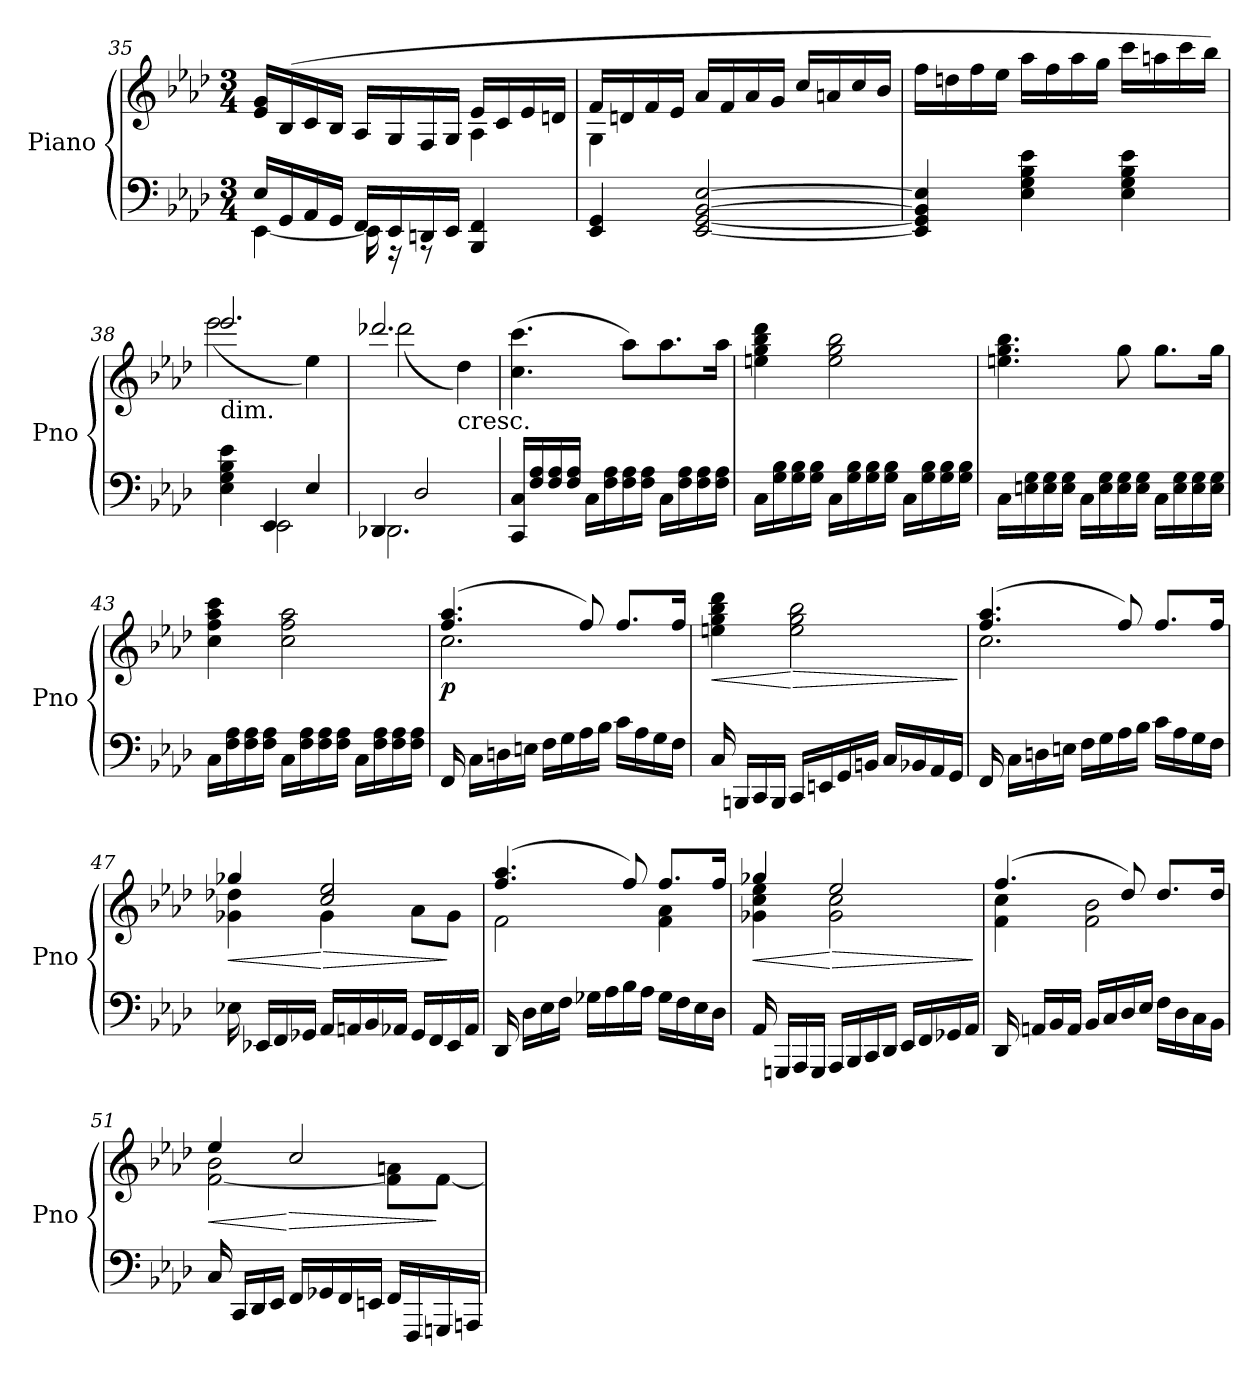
**kern	**kern	**dynam
*part1	*part1	*part1
*staff2	*staff1	*staff1/2
*I"Piano	*	*
*I'Pno	*	*
*clefF4	*clefG2	*
*k[b-e-a-d-]	*k[b-e-a-d-]	*
*A-:	*A-:	*
*M3/4	*M3/4	*
=35	=35	=35
*^	*^	*
16E-/LL	[4EE-\	16e-/ 16g/LL	2ryy	.
16GG/	.	(>16B-/	.	.
16AA-/	.	16c/	.	.
16GG/JJ	.	16B-/JJ	.	.
16FF/LL	16EE-\]	16A-/LL	.	.
16EE-/	16rAAA	16G/	.	.
16DDn/	8rAAA	16F/	.	.
16EE-/JJ	.	16G/JJ	.	.
4BBB-/ 4FF/	4ryy	(>16e-/LL	4A-\)	.
.	.	16c/	.	.
.	.	16e-/	.	.
.	.	16dn/JJ	.	.
*v	*v	*	*	*
=36	=36	=36	=36
4EE-/ 4GG/	16f/LL	4G\	.
.	16dn/	.	.
.	16f/	.	.
.	16e-/JJ	.	.
[2EE-/ [2GG/ [2BB-/ [2E-/	16a-/LL	2ryy	.
.	16f/	.	.
.	16a-/	.	.
.	16g/JJ	.	.
.	16cc/LL	.	.
.	16an/	.	.
.	16cc/	.	.
.	16b-/JJ	.	.
*	*v	*v	*
=37	=37	=37
4EE-/] 4GG/] 4BB-/] 4E-/]	16ff\LL	.
.	16ddn\	.
.	16ff\	.
.	16ee-\JJ	.
4E-\ 4G\ 4B-\ 4e-\	16aa-\LL	.
.	16ff\	.
.	16aa-\	.
.	16gg\JJ	.
4E-\ 4G\ 4B-\ 4e-\	16ccc\LL	.
.	16aan\	.
.	16ccc\	.
.	16bb-\JJ)	.
=38	=38	=38
*^	*^	*
!	!	!LO:TX:b:t=dim.	!	!
4E-\ 4G\ 4B-\ 4e-\	4ryy	2.eee-/	(<2eee-\	.
4EE-/	2EE-\	.	.	.
4E-/	.	.	4ee-\)	.
=39	=39	=39	=39	=39
4DD-X/	2.DD-\	2.ddd-X/	(<2ddd-\	.
2D-/	.	.	.	.
!	!	!	!LO:TX:b:t=cresc.	!
.	.	.	4dd-\)	.
*v	*v	*	*	*
*	*v	*v	*
=40	=40	=40
16CC/ 16C/LL	(>4.cc\ 4.ccc\	.
16F/ 16A-/	.	.
16F/ 16A-/	.	.
16F/ 16A-/JJ	.	.
16C\LL	.	.
16F\ 16A-\	.	.
16F\ 16A-\	8aa-\L)	.
16F\ 16A-\JJ	.	.
16C\LL	8.aa-\	.
16F\ 16A-\	.	.
16F\ 16A-\	.	.
16F\ 16A-\JJ	16aa-\Jk	.
=41	=41	=41
16C\LL	4een\ 4gg\ 4bb-\ 4ddd-\	.
16G\ 16B-\	.	.
16G\ 16B-\	.	.
16G\ 16B-\JJ	.	.
16C\LL	2ee\ 2gg\ 2bb-\	.
16G\ 16B-\	.	.
16G\ 16B-\	.	.
16G\ 16B-\JJ	.	.
16C\LL	.	.
16G\ 16B-\	.	.
16G\ 16B-\	.	.
16G\ 16B-\JJ	.	.
=42	=42	=42
16C\LL	4.een\ 4.gg\ 4.bb-\	.
16En\ 16G\	.	.
16E\ 16G\	.	.
16E\ 16G\JJ	.	.
16C\LL	.	.
16E\ 16G\	.	.
16E\ 16G\	8gg\	.
16E\ 16G\JJ	.	.
16C\LL	8.gg\L	.
16E\ 16G\	.	.
16E\ 16G\	.	.
16E\ 16G\JJ	16gg\Jk	.
=43	=43	=43
16C\LL	4cc\ 4ff\ 4aa-\ 4ccc\	.
16F\ 16A-\	.	.
16F\ 16A-\	.	.
16F\ 16A-\JJ	.	.
16C\LL	2cc\ 2ff\ 2aa-\	.
16F\ 16A-\	.	.
16F\ 16A-\	.	.
16F\ 16A-\JJ	.	.
16C\LL	.	.
16F\ 16A-\	.	.
16F\ 16A-\	.	.
16F\ 16A-\JJ	.	.
=44	=44	=44
*	*^	*
!	!	!	!LO:DY:b
16FF/	(>4.ff/ 4.aa-/	2.cc\	p
16C\LL	.	.	.
16Dn\	.	.	.
16En\JJ	.	.	.
16F\LL	.	.	.
16G\	.	.	.
16A-\	8ff/)	.	.
16B-\JJ	.	.	.
16c\LL	8.ff/L	.	.
16A-\	.	.	.
16G\	.	.	.
16F\JJ	16ff/Jk	.	.
*	*v	*v	*
=45	=45	=45
!	!	!LO:HP:b
16C/	4een\ 4gg\ 4bb-\ 4ddd-\	<
16BBBn/LL	.	.
16CC/	.	.
16BBB/JJ	.	.
!	!	!LO:HP:n=1:b
16CC/LL	2ee\ 2gg\ 2bb-\	[ >
16EEn/	.	.
16GG/	.	.
16BBn/JJ	.	.
16C/LL	.	.
16BB-X/	.	.
16AA-/	.	.
16GG/JJ	.	.
.	.	]
=46	=46	=46
*	*^	*
16FF/	(>4.ff/ 4.aa-/	2.cc\	.
16C\LL	.	.	.
16Dn\	.	.	.
16En\JJ	.	.	.
16F\LL	.	.	.
16G\	.	.	.
16A-\	8ff/)	.	.
16B-\JJ	.	.	.
16c\LL	8.ff/L	.	.
16A-\	.	.	.
16G\	.	.	.
16F\JJ	16ff/Jk	.	.
=47	=47	=47	=47
!	!	!	!LO:HP:b
16E-X\	4gg-X/	4g-X\ 4dd-X\	<
16EE-X/LL	.	.	.
16FF/	.	.	.
16GG-X/JJ	.	.	.
!	!	!	!LO:HP:n=1:b
16AA-/LL	2cc/ 2ee-/	4g-\	[ >
16AAn/	.	.	.
16BB-/	.	.	.
16AA-X/JJ	.	.	.
16GG-/LL	.	8a-\L	.
16FF/	.	.	.
16EE-/	.	8g-\J	]
16AA-/JJ	.	.	.
=48	=48	=48	=48
16DD-/	(>4.ff/ 4.aa-/	2f\	.
16D-\LL	.	.	.
16E-\	.	.	.
16F\JJ	.	.	.
16G-X\LL	.	.	.
16A-\	.	.	.
16B-\	8ff/)	.	.
16A-\JJ	.	.	.
16G-\LL	8.ff/L	4f\ 4a-\	.
16F\	.	.	.
16E-\	.	.	.
16D-\JJ	16ff/Jk	.	.
=49	=49	=49	=49
!	!	!	!LO:HP:b
16AA-/	4gg-X/	4g-X\ 4cc\ 4ee-\	<
16GGGn/LL	.	.	.
16AAA-/	.	.	.
16GGG/JJ	.	.	.
!	!	!	!LO:HP:n=1:b
16AAA-/LL	2ee-/	2g-\ 2cc\	[ >
16BBB-/	.	.	.
16CC/	.	.	.
16DD-/JJ	.	.	.
16EE-/LL	.	.	.
16FF/	.	.	.
16GG-X/	.	.	.
16AA-/JJ	.	.	.
*	*v	*v	*
.	.	]
=50	=50	=50
*	*^	*
16DD-/	(>4.ff/	4f\ 4cc\	.
16AAn/LL	.	.	.
16BB-/	.	.	.
16AA/JJ	.	.	.
16BB-/LL	.	2f\ 2b-\	.
16C/	.	.	.
16D-/	8dd-/)	.	.
16E-/JJ	.	.	.
16F\LL	8.dd-/L	.	.
16D-\	.	.	.
16C\	.	.	.
16BB-\JJ	16dd-/Jk	.	.
=51	=51	=51	=51
!	!	!	!LO:HP:b
16C/	4ee-/	[2f\ 2b-\	<
16CC/LL	.	.	.
16DD-/	.	.	.
16EE-/JJ	.	.	.
!	!	!	!LO:HP:n=1:b
16FF/LL	2cc/	.	[ >
16GG-X/	.	.	.
16FF/	.	.	.
16EEn/JJ	.	.	.
16FF/LL	.	8f\] 8an\L	.
16FFF/	.	.	.
16GGGn/	.	[8f\J	]
16AAAn/JJ	.	.	.
*	*v	*v	*
=	=	=
*-	*-	*-
